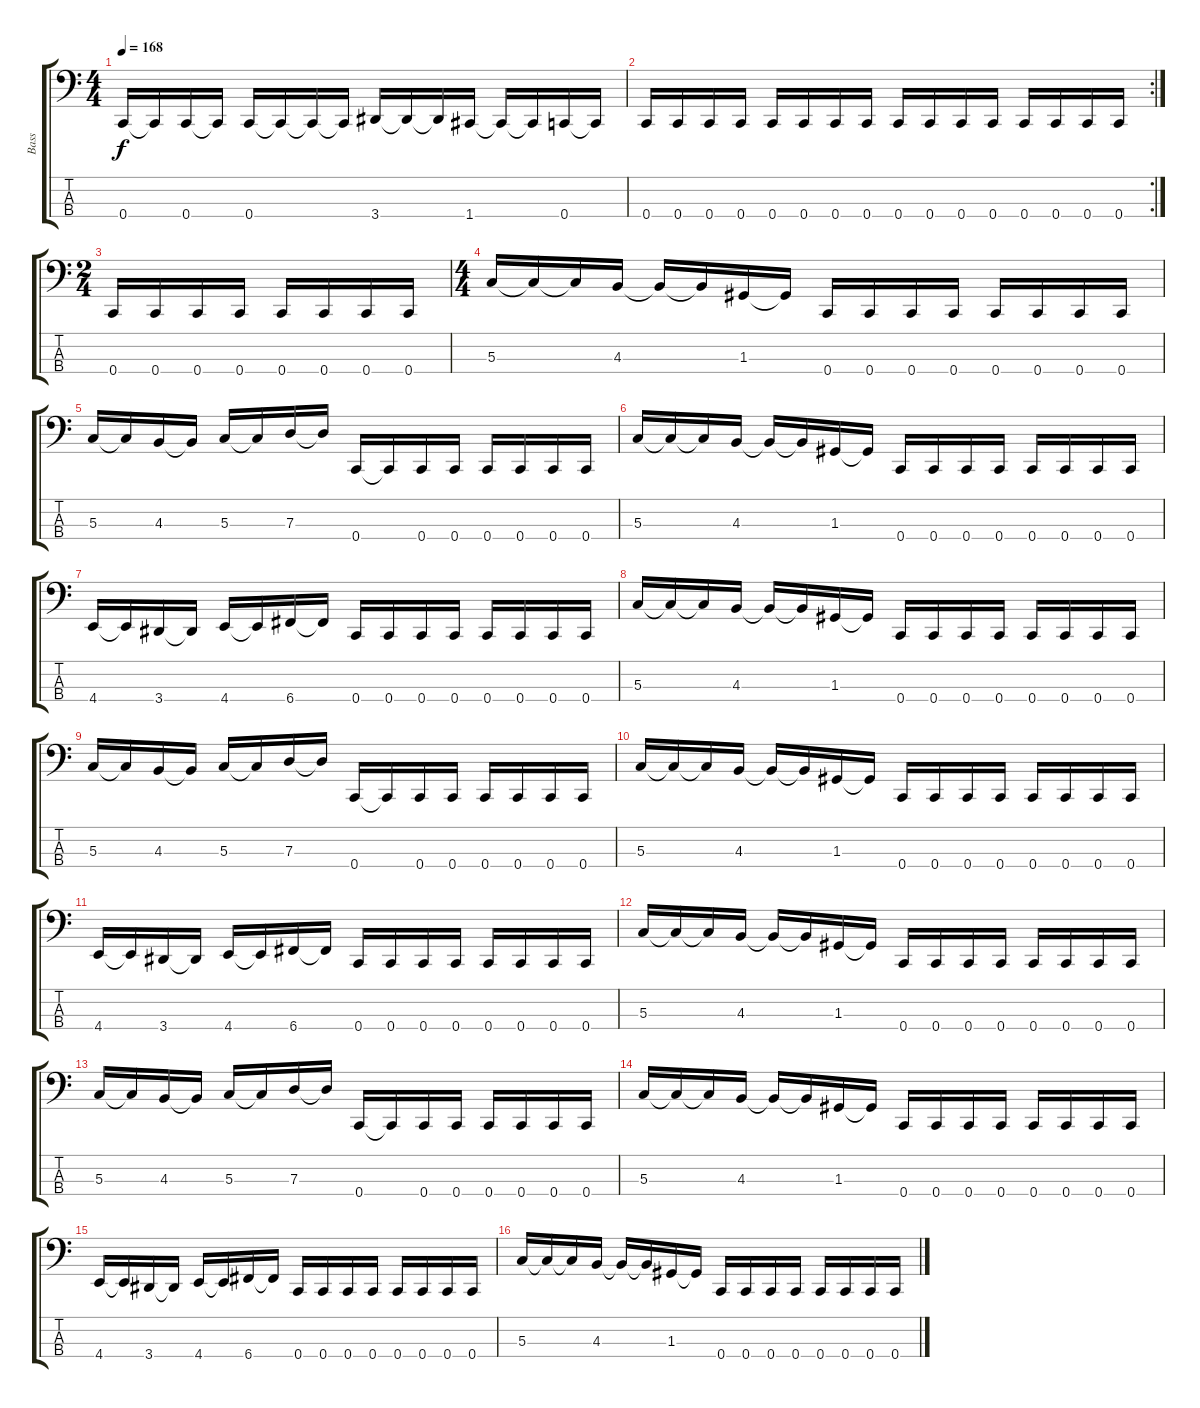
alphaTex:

\track ("Bass" "Bass") {instrument slapbass1}
\staff {score tabs}
\tuning (F2 C2 G1 C1) {hide}
\ts (4 4)
\tempo 168
\clef f4
\ks c
0.4.16{dy f} 0.4{t}.16 0.4.16 0.4{t}.16 0.4.16 0.4{t}.16 0.4{t}.16 0.4{t}.16 3.4.16 3.4{t}.16 3.4{t}.16 1.4.16 1.4{t}.16 1.4{t}.16 0.4.16 0.4{t}.16 |
\rc 2
0.4.16 0.4.16 0.4.16 0.4.16 0.4.16 0.4.16 0.4.16 0.4.16 0.4.16 0.4.16 0.4.16 0.4.16 0.4.16 0.4.16 0.4.16 0.4.16 |
\ts (2 4)
0.4.16 0.4.16 0.4.16 0.4.16 0.4.16 0.4.16 0.4.16 0.4.16 |
\ts (4 4)
5.3.16 5.3{t}.16 5.3{t}.16 4.3.16 4.3{t}.16 4.3{t}.16 1.3.16 1.3{t}.16 0.4.16 0.4.16 0.4.16 0.4.16 0.4.16 0.4.16 0.4.16 0.4.16 |
5.3.16 5.3{t}.16 4.3.16 4.3{t}.16 5.3.16 5.3{t}.16 7.3.16 7.3{t}.16 0.4.16 0.4{t}.16 0.4.16 0.4.16 0.4.16 0.4.16 0.4.16 0.4.16 |
5.3.16 5.3{t}.16 5.3{t}.16 4.3.16 4.3{t}.16 4.3{t}.16 1.3.16 1.3{t}.16 0.4.16 0.4.16 0.4.16 0.4.16 0.4.16 0.4.16 0.4.16 0.4.16 |
4.4.16 4.4{t}.16 3.4.16 3.4{t}.16 4.4.16 4.4{t}.16 6.4.16 6.4{t}.16 0.4.16 0.4.16 0.4.16 0.4.16 0.4.16 0.4.16 0.4.16 0.4.16 |
5.3.16 5.3{t}.16 5.3{t}.16 4.3.16 4.3{t}.16 4.3{t}.16 1.3.16 1.3{t}.16 0.4.16 0.4.16 0.4.16 0.4.16 0.4.16 0.4.16 0.4.16 0.4.16 |
5.3.16 5.3{t}.16 4.3.16 4.3{t}.16 5.3.16 5.3{t}.16 7.3.16 7.3{t}.16 0.4.16 0.4{t}.16 0.4.16 0.4.16 0.4.16 0.4.16 0.4.16 0.4.16 |
5.3.16 5.3{t}.16 5.3{t}.16 4.3.16 4.3{t}.16 4.3{t}.16 1.3.16 1.3{t}.16 0.4.16 0.4.16 0.4.16 0.4.16 0.4.16 0.4.16 0.4.16 0.4.16 |
4.4.16 4.4{t}.16 3.4.16 3.4{t}.16 4.4.16 4.4{t}.16 6.4.16 6.4{t}.16 0.4.16 0.4.16 0.4.16 0.4.16 0.4.16 0.4.16 0.4.16 0.4.16 |
5.3.16 5.3{t}.16 5.3{t}.16 4.3.16 4.3{t}.16 4.3{t}.16 1.3.16 1.3{t}.16 0.4.16 0.4.16 0.4.16 0.4.16 0.4.16 0.4.16 0.4.16 0.4.16 |
5.3.16 5.3{t}.16 4.3.16 4.3{t}.16 5.3.16 5.3{t}.16 7.3.16 7.3{t}.16 0.4.16 0.4{t}.16 0.4.16 0.4.16 0.4.16 0.4.16 0.4.16 0.4.16 |
5.3.16 5.3{t}.16 5.3{t}.16 4.3.16 4.3{t}.16 4.3{t}.16 1.3.16 1.3{t}.16 0.4.16 0.4.16 0.4.16 0.4.16 0.4.16 0.4.16 0.4.16 0.4.16 |
4.4.16 4.4{t}.16 3.4.16 3.4{t}.16 4.4.16 4.4{t}.16 6.4.16 6.4{t}.16 0.4.16 0.4.16 0.4.16 0.4.16 0.4.16 0.4.16 0.4.16 0.4.16 |
5.3.16 5.3{t}.16 5.3{t}.16 4.3.16 4.3{t}.16 4.3{t}.16 1.3.16 1.3{t}.16 0.4.16 0.4.16 0.4.16 0.4.16 0.4.16 0.4.16 0.4.16 0.4.16
